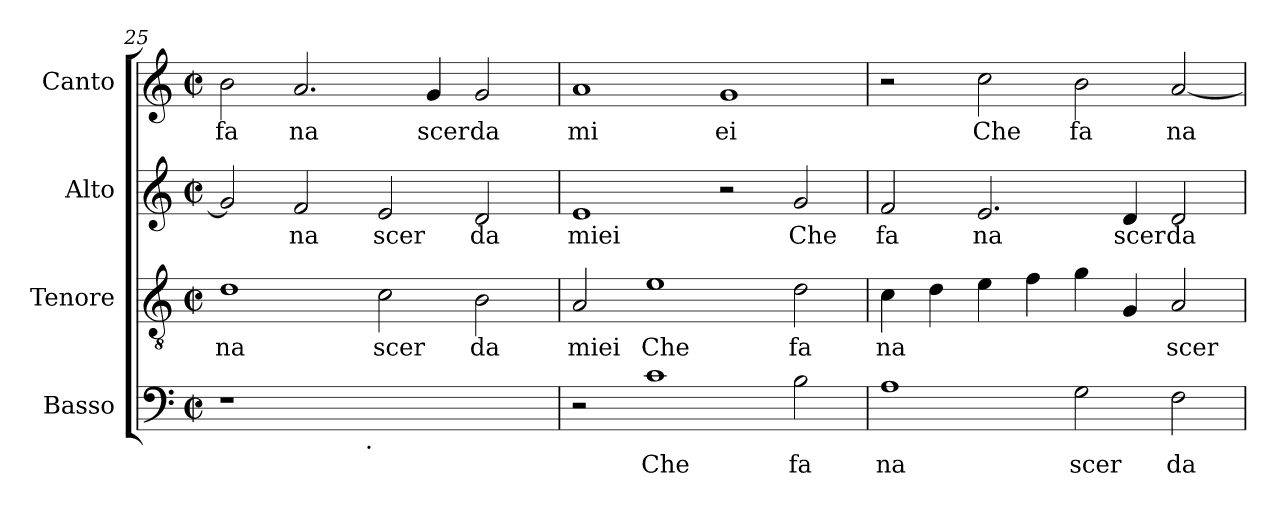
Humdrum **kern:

**kern	**text	**kern	**text	**kern	**text	**kern	**text
*part4	*part4	*part3	*part3	*part2	*part2	*part1	*part1
*staff4	*staff4	*staff3	*staff3	*staff2	*staff2	*staff1	*staff1
*I"Basso	*	*I"Tenore	*	*I"Alto	*	*I"Canto	*
!!LO:LB:g=z
*clefF4	*	*clefGv2	*	*clefG2	*	*clefG2	*
*k[]	*	*k[]	*	*k[]	*	*k[]	*
*C:	*	*C:	*	*C:	*	*C:	*
*M2/2	*	*M2/2	*	*M2/2	*	*M2/2	*
*met(c|)	*	*met(c|)	*	*met(c|)	*	*met(c|)	*
=25	=25	=25	=25	=25	=25	=25	=25
!	!	!	!LO:LY:b:cj	!	!LO:LY:b:cj	!	!LO:LY:b:cj
*^	*	*	*	*	*	*	*
1r	2ryy	.	1d	na	2g/]	.	2b\	fa
!	!	!	!	!	!	!LO:LY:b:cj	!	!LO:LY:b:cj
.	4...ryy	.	.	.	2f/	na	2.a/	na
!	!LO:TX:b:t=.	!	!	!	!	!	!	!
.	1ryy	.	.	.	.	.	.	.
!	!	!	!	!LO:LY:b:cj	!	!LO:LY:b:cj	!	!
1ryy	.	.	2c\	scer	2e/	scer	.	.
!	!	!	!	!	!	!	!	!LO:LY:b:cj
.	.	.	.	.	.	.	4g/	scer
!	!	!	!	!LO:LY:b:cj	!	!LO:LY:b:cj	!	!LO:LY:b:cj
.	.	.	2B\	da	2d/	da	2g/	da
.	32ryy	.	.	.	.	.	.	.
=26	=26	=26	=26	=26	=26	=26	=26	=26
!	!	!	!	!LO:LY:b:cj	!	!LO:LY:b:cj	!	!LO:LY:b:cj
*v	*v	*	*	*	*	*	*	*
2r	.	2A/	miei	1e	miei	1a	mi
!	!LO:LY:b:cj	!	!LO:LY:b:cj	!	!	!	!
1c	Che	1e	Che	.	.	.	.
!	!	!	!	!	!	!	!LO:LY:b:cj
.	.	.	.	2r	.	1g	ei
!	!LO:LY:b:cj	!	!LO:LY:b:cj	!	!LO:LY:b:cj	!	!
2B\	fa	2d\	fa	2g/	Che	.	.
=27	=27	=27	=27	=27	=27	=27	=27
!	!LO:LY:b:cj	!	!LO:LY:b:cj	!	!LO:LY:b:cj	!	!
1A	na	4c\	na	2f/	fa	2r	.
!	!	!	!LO:LY:b:cj	!	!	!	!
.	.	4d\	.	.	.	.	.
!	!	!	!LO:LY:b:cj	!	!LO:LY:b:cj	!	!LO:LY:b:cj
.	.	4e\	.	2.e/	na	2cc\	Che
!	!	!	!LO:LY:b:cj	!	!	!	!
.	.	4f\	.	.	.	.	.
!	!LO:LY:b:cj	!	!LO:LY:b:cj	!	!	!	!LO:LY:b:cj
2G\	scer	4g\	.	.	.	2b\	fa
!	!	!	!LO:LY:b:cj	!	!LO:LY:b:cj	!	!
.	.	4G/	.	4d/	scer	.	.
!	!LO:LY:b:cj	!	!LO:LY:b:cj	!	!LO:LY:b:cj	!	!LO:LY:b:cj
2F\	da	2A/	scer	2d/	da	[<2a/	na
=	=	=	=	=	=	=	=
*-	*-	*-	*-	*-	*-	*-	*-
